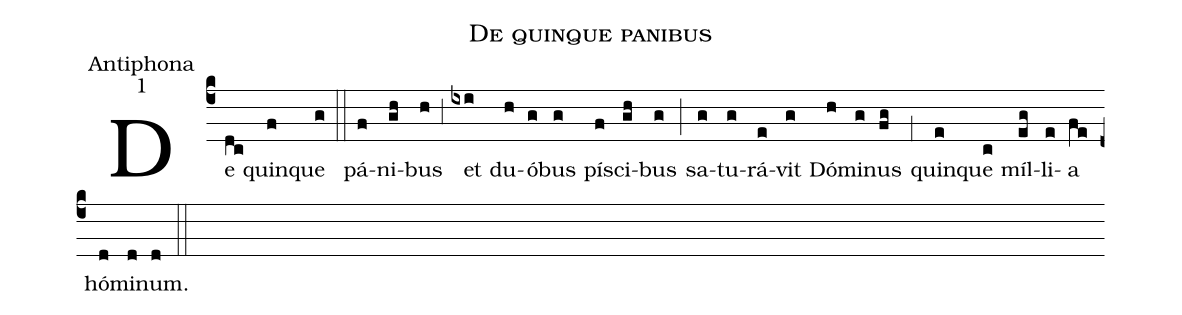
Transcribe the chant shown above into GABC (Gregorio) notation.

name:De quinque panibus;
office-part:Antiphona;
mode:1;
%%
(c4) De(dc) quin(f)que(g) (::)
pá(f)ni(gh)bus(h) (,3) et(ixi) du(h)ó(g)bus(g) pí(f)sci(gh)bus(g) (;) sa(g)tu(g)rá(e)vit(g) Dó(h)mi(g)nus(fg) (,1) quin(e)que(c) míl(eg)li(e)a(fe) hó(d)mi(d)num.(d) (::)
